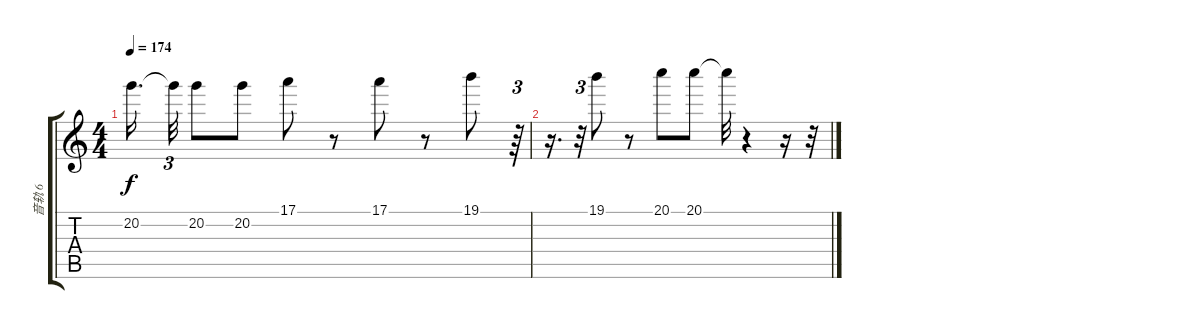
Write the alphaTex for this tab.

\track ("音轨 6" "音轨 6") {instrument distortionguitar}
\staff {score tabs}
\tuning (E4 B3 G3 D3 A2 E2) {hide}
\ts (4 4)
\tempo 174
\clef g2
\ks c
20.2{t}.16{d dy f} 20.2{t}.32{tu (3 2)} 20.2.8 20.2.8 17.1.8 r.8 17.1.8 r.8 19.1.8 r.64{tu (3 2)} |
r.16{d} r.32{tu (3 2)} 19.1.8 r.8 20.1.8 20.1.8 20.1{t}.32 r.4 r.16 r.32
